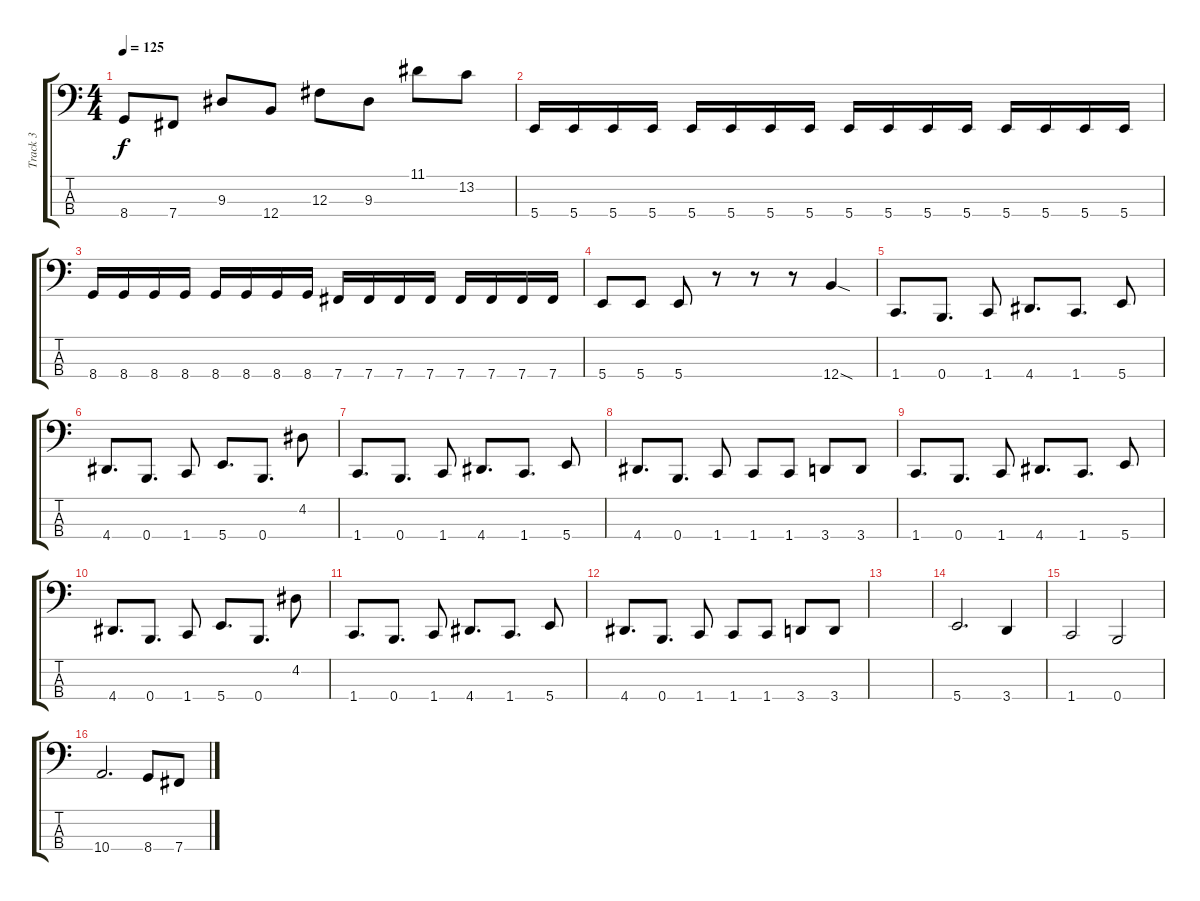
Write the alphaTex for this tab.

\track ("Track 3" "Track 3") {instrument electricbasspick}
\staff {score tabs}
\tuning (E2 B1 Gb1 B0) {hide}
\ts (4 4)
\tempo 125
\clef f4
\ks c
8.4.8{dy f} 7.4.8 9.3.8 12.4.8 12.3.8 9.3.8 11.1.8 13.2.8 |
5.4.16 5.4.16 5.4.16 5.4.16 5.4.16 5.4.16 5.4.16 5.4.16 5.4.16 5.4.16 5.4.16 5.4.16 5.4.16 5.4.16 5.4.16 5.4.16 |
8.4.16 8.4.16 8.4.16 8.4.16 8.4.16 8.4.16 8.4.16 8.4.16 7.4.16 7.4.16 7.4.16 7.4.16 7.4.16 7.4.16 7.4.16 7.4.16 |
5.4.8 5.4.8 5.4.8 r.8 r.8 r.8 12.4{sod}.4 |
1.4.8{d} 0.4.8{d} 1.4.8 4.4.8{d} 1.4.8{d} 5.4.8 |
4.4.8{d} 0.4.8{d} 1.4.8 5.4.8{d} 0.4.8{d} 4.2.8 |
1.4.8{d} 0.4.8{d} 1.4.8 4.4.8{d} 1.4.8{d} 5.4.8 |
4.4.8{d} 0.4.8{d} 1.4.8 1.4.8 1.4.8 3.4.8 3.4.8 |
1.4.8{d} 0.4.8{d} 1.4.8 4.4.8{d} 1.4.8{d} 5.4.8 |
4.4.8{d} 0.4.8{d} 1.4.8 5.4.8{d} 0.4.8{d} 4.2.8 |
1.4.8{d} 0.4.8{d} 1.4.8 4.4.8{d} 1.4.8{d} 5.4.8 |
4.4.8{d} 0.4.8{d} 1.4.8 1.4.8 1.4.8 3.4.8 3.4.8 |
|
5.4.2{d} 3.4.4 |
1.4.2 0.4.2 |
10.4.2{d} 8.4.8 7.4.8
